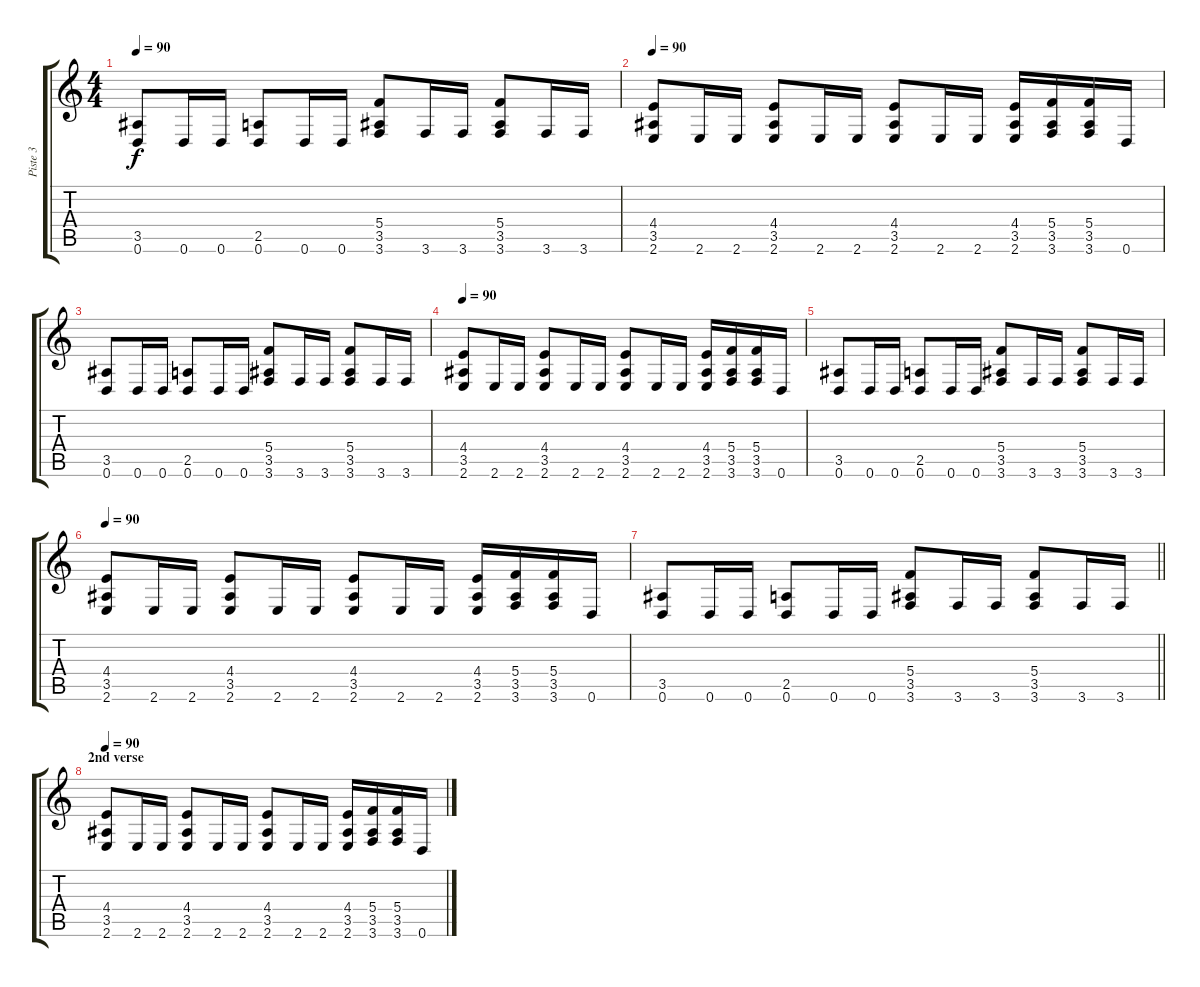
\track ("Piste 3" "Piste 3") {instrument distortionguitar}
\staff {score tabs}
\tuning (D4 A3 F3 C3 G2 D2) {hide}
\ts (4 4)
\tempo 90
\clef g2
\ks c
(3.5 0.6).8{dy f} 0.6.16 0.6.16 (2.5 0.6).8 0.6.16 0.6.16 (5.4 3.5 3.6).8 3.6.16 3.6.16 (5.4 3.5 3.6).8 3.6.16 3.6.16 |
\tempo 90
(4.4 3.5 2.6).8 2.6.16 2.6.16 (4.4 3.5 2.6).8 2.6.16 2.6.16 (4.4 3.5 2.6).8 2.6.16 2.6.16 (4.4 3.5 2.6).16 (5.4 3.5 3.6).16 (5.4 3.5 3.6).16 0.6.16 |
(3.5 0.6).8 0.6.16 0.6.16 (2.5 0.6).8 0.6.16 0.6.16 (5.4 3.5 3.6).8 3.6.16 3.6.16 (5.4 3.5 3.6).8 3.6.16 3.6.16 |
\tempo 90
(4.4 3.5 2.6).8 2.6.16 2.6.16 (4.4 3.5 2.6).8 2.6.16 2.6.16 (4.4 3.5 2.6).8 2.6.16 2.6.16 (4.4 3.5 2.6).16 (5.4 3.5 3.6).16 (5.4 3.5 3.6).16 0.6.16 |
(3.5 0.6).8 0.6.16 0.6.16 (2.5 0.6).8 0.6.16 0.6.16 (5.4 3.5 3.6).8 3.6.16 3.6.16 (5.4 3.5 3.6).8 3.6.16 3.6.16 |
\tempo 90
(4.4 3.5 2.6).8 2.6.16 2.6.16 (4.4 3.5 2.6).8 2.6.16 2.6.16 (4.4 3.5 2.6).8 2.6.16 2.6.16 (4.4 3.5 2.6).16 (5.4 3.5 3.6).16 (5.4 3.5 3.6).16 0.6.16 |
\barLineRight lightlight
(3.5 0.6).8 0.6.16 0.6.16 (2.5 0.6).8 0.6.16 0.6.16 (5.4 3.5 3.6).8 3.6.16 3.6.16 (5.4 3.5 3.6).8 3.6.16 3.6.16 |
\section ("" "2nd verse")
\tempo 90
(4.4 3.5 2.6).8 2.6.16 2.6.16 (4.4 3.5 2.6).8 2.6.16 2.6.16 (4.4 3.5 2.6).8 2.6.16 2.6.16 (4.4 3.5 2.6).16 (5.4 3.5 3.6).16 (5.4 3.5 3.6).16 0.6.16
